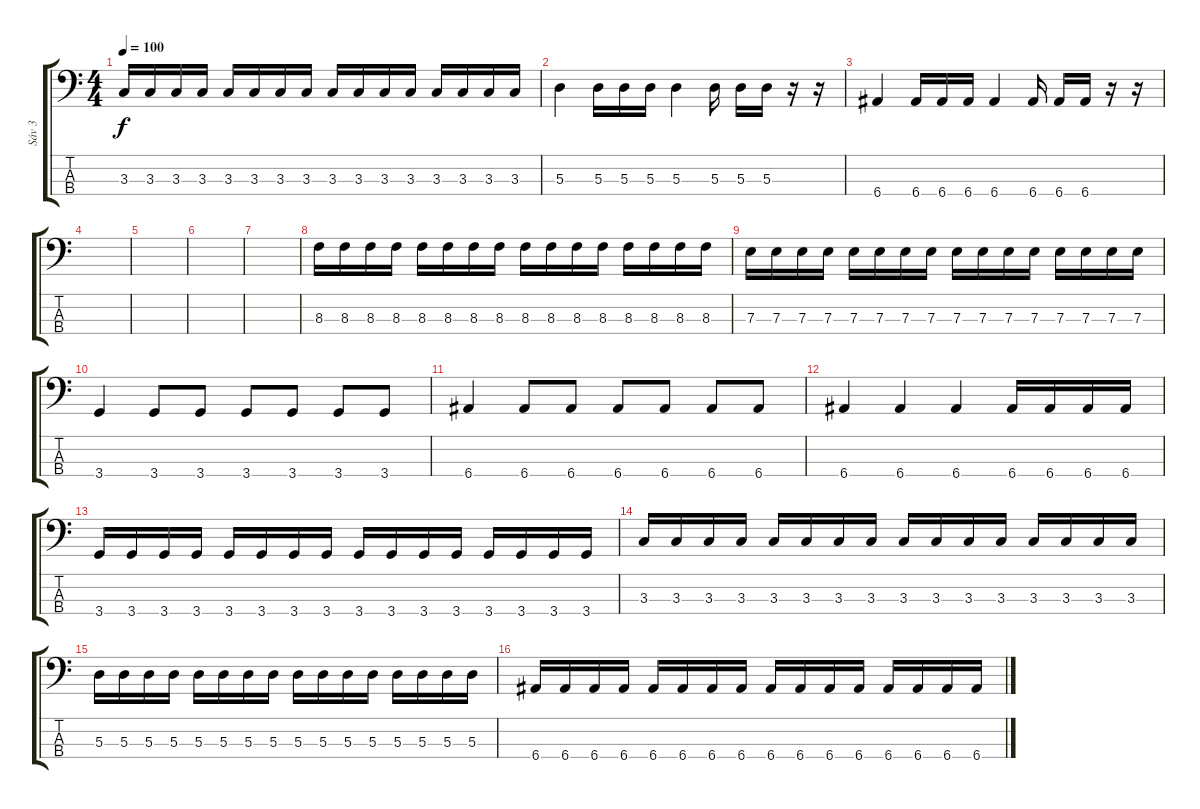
\track ("Sáv 3" "Sáv 3") {instrument electricbasspick}
\staff {score tabs}
\tuning (G2 D2 A1 E1) {hide}
\ts (4 4)
\tempo 100
\clef f4
\ks c
3.3.16{dy f} 3.3.16 3.3.16 3.3.16 3.3.16 3.3.16 3.3.16 3.3.16 3.3.16 3.3.16 3.3.16 3.3.16 3.3.16 3.3.16 3.3.16 3.3.16 |
5.3.4 5.3.16 5.3.16 5.3.16 5.3.4 5.3.16 5.3.16 5.3.16 r.16 r.16 |
6.4.4 6.4.16 6.4.16 6.4.16 6.4.4 6.4.16 6.4.16 6.4.16 r.16 r.16 |
|
|
|
|
8.3.16 8.3.16 8.3.16 8.3.16 8.3.16 8.3.16 8.3.16 8.3.16 8.3.16 8.3.16 8.3.16 8.3.16 8.3.16 8.3.16 8.3.16 8.3.16 |
7.3.16 7.3.16 7.3.16 7.3.16 7.3.16 7.3.16 7.3.16 7.3.16 7.3.16 7.3.16 7.3.16 7.3.16 7.3.16 7.3.16 7.3.16 7.3.16 |
3.4.4 3.4.8 3.4.8 3.4.8 3.4.8 3.4.8 3.4.8 |
6.4.4 6.4.8 6.4.8 6.4.8 6.4.8 6.4.8 6.4.8 |
6.4.4 6.4.4 6.4.4 6.4.16 6.4.16 6.4.16 6.4.16 |
3.4.16 3.4.16 3.4.16 3.4.16 3.4.16 3.4.16 3.4.16 3.4.16 3.4.16 3.4.16 3.4.16 3.4.16 3.4.16 3.4.16 3.4.16 3.4.16 |
3.3.16 3.3.16 3.3.16 3.3.16 3.3.16 3.3.16 3.3.16 3.3.16 3.3.16 3.3.16 3.3.16 3.3.16 3.3.16 3.3.16 3.3.16 3.3.16 |
5.3.16 5.3.16 5.3.16 5.3.16 5.3.16 5.3.16 5.3.16 5.3.16 5.3.16 5.3.16 5.3.16 5.3.16 5.3.16 5.3.16 5.3.16 5.3.16 |
6.4.16 6.4.16 6.4.16 6.4.16 6.4.16 6.4.16 6.4.16 6.4.16 6.4.16 6.4.16 6.4.16 6.4.16 6.4.16 6.4.16 6.4.16 6.4.16
